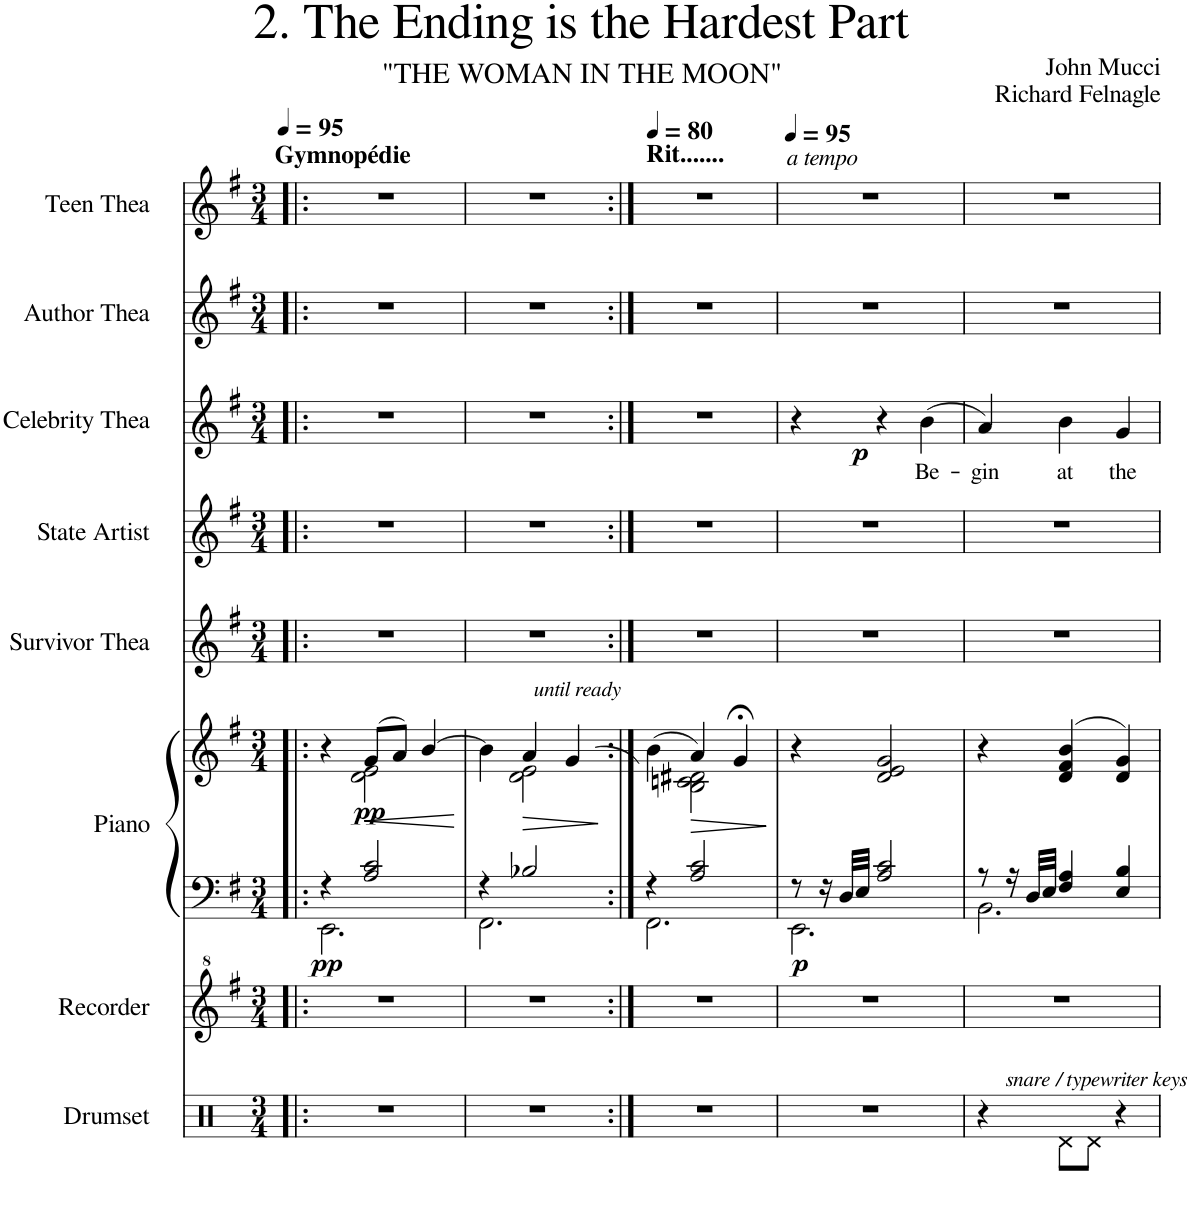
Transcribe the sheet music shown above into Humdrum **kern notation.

**kern	**kern	**kern	**kern	**dynam	**kern	**kern	**kern	**text	**dynam	**kern	**kern
*part8	*part7	*part6	*part6	*part6	*part5	*part4	*part3	*part3	*part3	*part2	*part1
*staff9	*staff8	*staff7	*staff6	*staff6/7	*staff5	*staff4	*staff3	*staff3	*staff3	*staff2	*staff1
*I"Drumset	*I"Recorder	*I"Piano	*	*	*I"Survivor Thea	*I"State Artist	*I"Celebrity Thea	*	*	*I"Author Thea	*I"Teen Thea
*I'D. Set	*I'Rec.	*I'Pno.	*	*	*I'Surv.	*I'State	*I'Celeb.	*	*	*I'Auth.	*I'Teen
*clefX	*clefG^2	*clefF4	*clefG2	*	*clefG2	*clefG2	*clefG2	*	*	*clefG2	*clefG2
*	*	*	*	*	*	*ITrd1c2	*	*	*	*	*
*k[f#]	*k[f#]	*k[f#]	*k[f#]	*	*k[f#]	*k[f#]	*k[f#]	*	*	*k[f#]	*k[f#]
*M3/4	*M3/4	*M3/4	*M3/4	*	*M3/4	*M3/4	*M3/4	*	*	*M3/4	*M3/4
*MM95	*MM95	*MM95	*MM95	*	*MM95	*MM95	*MM95	*	*	*MM95	*MM95
=1!|:	=1!|:	=1!|:	=1!|:	=1!|:	=1!|:	=1!|:	=1!|:	=1!|:	=1!|:	=1!|:	=1!|:
*	*	*^	*^	*	*	*	*	*	*	*	*
!	!	!	!	!	!	!	!	!	!	!	!	!	!LO:TX:a:B:t=Gymnopédie
!	!	!	!	!	!	!LO:DY:b=2	!	!	!	!	!	!	!
2.r	2.r	4r	2.EE\	4r	4ryy	pp	2.r	2.r	2.r	.	.	2.r	2.r
!	!	!	!	!	!	!LO:HP:b	!	!	!	!	!	!	!
!	!	!	!	!	!	!LO:DY:n=1:b	!	!	!	!	!	!	!
.	.	2A/ 2c/	.	(8g/L	2d\ 2e\	< pp	.	.	.	.	.	.	.
.	.	.	.	8a/J)	.	.	.	.	.	.	.	.	.
.	.	.	.	[4b/	.	.	.	.	.	.	.	.	.
*	*	*v	*v	*	*	*	*	*	*	*	*	*	*
*	*	*	*v	*v	*	*	*	*	*	*	*	*
.	.	.	.	[	.	.	.	.	.	.	.
=2	=2	=2	=2	=2	=2	=2	=2	=2	=2	=2	=2
*	*	*^	*^	*	*	*	*	*	*	*	*
2.r	2.r	4r	2.FF#\	4b\]	4ryy	.	2.r	2.r	2.r	.	.	2.r	2.r
!	!	!	!	!	!	!LO:HP:b	!	!	!	!	!	!	!
.	.	2B-X/	.	4a/	2d\ 2e\	>	.	.	.	.	.	.	.
!	!	!	!	!LO:TX:a:i:t=until ready	!	!	!	!	!	!	!	!	!
.	.	.	.	4g/	.	.	.	.	.	.	.	.	.
*	*	*v	*v	*	*	*	*	*	*	*	*	*	*
*	*	*	*v	*v	*	*	*	*	*	*	*	*
.	.	.	.	]	.	.	.	.	.	.	.
=3:|!	=3:|!	=3:|!	=3:|!	=3:|!	=3:|!	=3:|!	=3:|!	=3:|!	=3:|!	=3:|!	=3:|!
*	*	*	*	*	*	*	*	*	*	*	*MM80
*	*	*^	*^	*	*	*	*	*	*	*	*
!	!	!	!	!	!	!	!	!	!	!	!	!	!LO:TX:a:B:t=Rit.......
2.r	2.r	4r	2.FF#\	(>(4b\	4ryy	.	2.r	2.r	2.r	.	.	2.r	2.r
!	!	!	!	!	!	!LO:HP:b	!	!	!	!	!	!	!
.	.	2A/ 2c/	.	4a/))	2B\ 2cn\ 2d#X\	>	.	.	.	.	.	.	.
.	.	.	.	4g;</	.	.	.	.	.	.	.	.	.
*	*	*v	*v	*	*	*	*	*	*	*	*	*	*
*	*	*	*v	*v	*	*	*	*	*	*	*	*
.	.	.	.	]	.	.	.	.	.	.	.
=4	=4	=4	=4	=4	=4	=4	=4	=4	=4	=4	=4
*	*	*	*	*	*	*	*	*	*	*	*MM95
*	*	*^	*	*	*	*	*	*	*	*	*
!	!	!	!	!	!	!	!	!	!	!	!	!LO:TX:a:i:t=a tempo
!	!	!	!	!	!LO:DY:b=2	!	!	!	!	!	!	!
2.r	2.r	8r	2.EE\	4r	p	2.r	2.r	4r	.	.	2.r	2.r
.	.	16r	.	.	.	.	.	.	.	.	.	.
.	.	32D/LLL	.	.	.	.	.	.	.	.	.	.
.	.	32E/JJJ	.	.	.	.	.	.	.	.	.	.
!	!	!	!	!	!	!	!	!	!	!LO:DY:b	!	!
.	.	2A/ 2c/	.	2d/ 2e/ 2g/	.	.	.	4r	.	p	.	.
!	!	!	!	!	!	!	!	!	!LO:LY:b	!	!	!
.	.	.	.	.	.	.	.	(4b\	Be-	.	.	.
=5	=5	=5	=5	=5	=5	=5	=5	=5	=5	=5	=5	=5
!	!	!	!	!	!	!	!	!	!LO:LY:b	!	!	!
4r	2.r	8r	2.BB\	4r	.	2.r	2.r	4a/)	-gin	.	2.r	2.r
.	.	16r	.	.	.	.	.	.	.	.	.	.
.	.	32D/LLL	.	.	.	.	.	.	.	.	.	.
.	.	32E/JJJ	.	.	.	.	.	.	.	.	.	.
!LO:TX:a:i:t=snare / typewriter keys	!	!	!	!	!	!	!	!	!	!	!	!
!	!	!	!	!	!	!	!	!	!LO:LY:b	!	!	!
8Rd\L	.	4F#/ 4A/	.	(>4d/ 4f#/ 4b/	.	.	.	4b\	at	.	.	.
8Rd\J	.	.	.	.	.	.	.	.	.	.	.	.
!	!	!	!	!	!	!	!	!	!LO:LY:b	!	!	!
4r	.	4E/ 4B/	.	4d/ 4g/)	.	.	.	4g/	the	.	.	.
*	*	*v	*v	*	*	*	*	*	*	*	*	*
=	=	=	=	=	=	=	=	=	=	=	=
*-	*-	*-	*-	*-	*-	*-	*-	*-	*-	*-	*-
